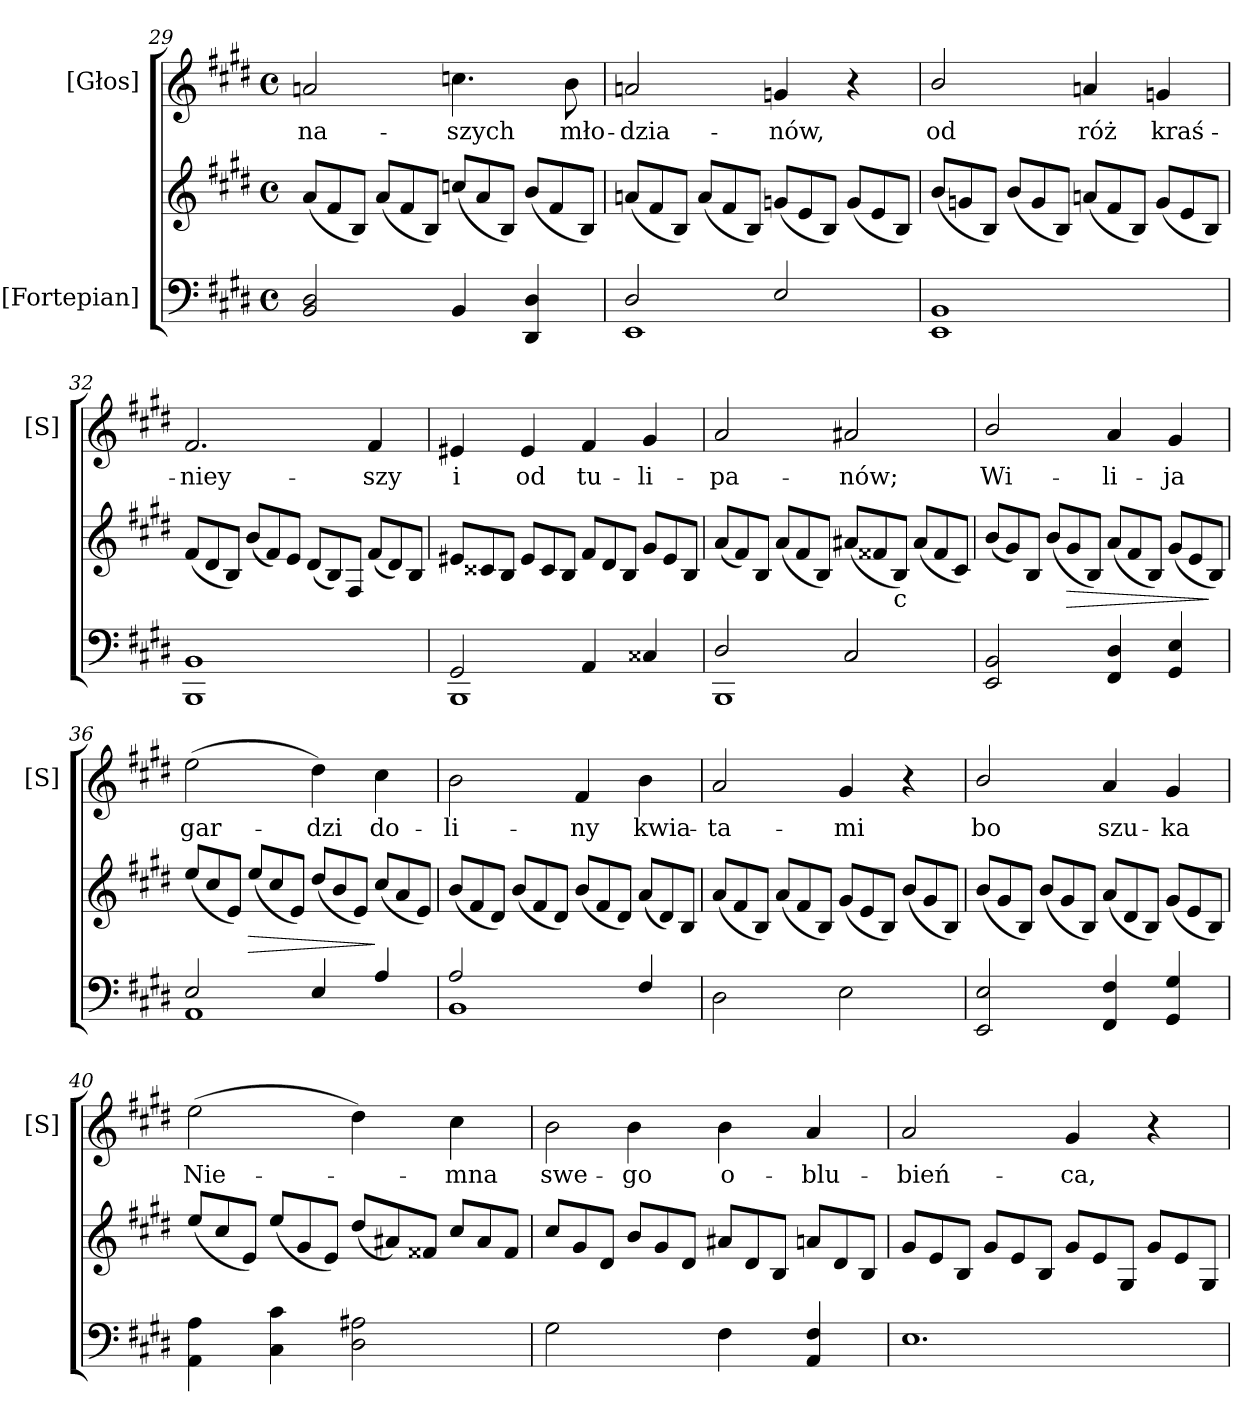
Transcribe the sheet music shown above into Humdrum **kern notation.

**kern	**kern	**dynam	**kern	**text
*part2	*part2	*part2	*part1	*part1
*staff3	*staff2	*staff2/3	*staff1	*staff1
*I"[Fortepian]	*	*	*I"[Głos]	*
*	*	*	*I'[S]	*
*clefF4	*clefG2	*	*clefG2	*
*k[f#c#g#d#]	*k[f#c#g#d#]	*	*k[f#c#g#d#]	*
*E:	*E:	*	*E:	*
*M4/4	*M4/4	*	*M4/4	*
*met(c)	*met(c)	*	*met(c)	*
*	*Xtuplet	*	*	*
=29	=29	=29	=29	=29
2BB/ 2D#/	(12a/L	.	2an/	na-
.	12f#/	.	.	.
.	12B/J)	.	.	.
.	(12a/L	.	.	.
.	12f#/	.	.	.
.	12B/J)	.	.	.
4BB/	(12ccn/L	.	4.ccn\	-szych
.	12a/	.	.	.
.	12B/J)	.	.	.
4DD#/ 4D#/	(12b/L	.	.	.
.	12f#/	.	.	.
.	.	.	8b\	mło-
.	12B/J)	.	.	.
=30	=30	=30	=30	=30
*^	*	*	*	*
2D#/	1EE\	(12an/L	.	2an/	-dzia-
.	.	12f#/	.	.	.
.	.	12B/J)	.	.	.
.	.	(12a/L	.	.	.
.	.	12f#/	.	.	.
.	.	12B/J)	.	.	.
2E/	.	(12gn/L	.	4gn/	-nów,
.	.	12e/	.	.	.
.	.	12B/J)	.	.	.
.	.	(12g/L	.	4r	.
.	.	12e/	.	.	.
.	.	12B/J)	.	.	.
=31	=31	=31	=31	=31	=31
1BB/	1EE\	(12b/L	.	2b/	od
.	.	12gn/	.	.	.
.	.	12B/J)	.	.	.
.	.	(12b/L	.	.	.
.	.	12g/	.	.	.
.	.	12B/J)	.	.	.
.	.	(12an/L	.	4an/	róż
.	.	12f#/	.	.	.
.	.	12B/J)	.	.	.
.	.	(12g/L	.	4gn/	kraś-
.	.	12e/	.	.	.
.	.	12B/J)	.	.	.
=32	=32	=32	=32	=32	=32
1BB/	1BBB\	(12f#/L	.	2.f#/	-niey-
.	.	12d#/	.	.	.
.	.	12B/J)	.	.	.
.	.	(12b/L	.	.	.
.	.	12f#/)	.	.	.
.	.	12e/J	.	.	.
.	.	(12d#/L	.	.	.
.	.	12B/)	.	.	.
.	.	12F#/J	.	.	.
.	.	(12f#/L	.	4f#/	-szy
.	.	12d#/)	.	.	.
.	.	12B/J	.	.	.
=33	=33	=33	=33	=33	=33
2GG#/	1BBB\	12e#X/L	.	4e#X/	i
.	.	12c##X/	.	.	.
.	.	12B/J	.	.	.
.	.	12e#/L	.	4e#/	od
.	.	12c##/	.	.	.
.	.	12B/J	.	.	.
4AA/	.	12f#/L	.	4f#/	tu-
.	.	12d#/	.	.	.
.	.	12B/J	.	.	.
4C##X/	.	12g#/L	.	4g#/	-li-
.	.	12e#/	.	.	.
.	.	12B/J	.	.	.
=34	=34	=34	=34	=34	=34
2D#/	1BBB\	(12a/L	.	2a/	-pa-
.	.	12f#/)	.	.	.
.	.	12B/J	.	.	.
.	.	(12a/L	.	.	.
.	.	12f#/	.	.	.
.	.	12B/J)	.	.	.
2C#/	.	(12a#X/L	.	2a#X/	-nów;
.	.	12f##X/	.	.	.
!	!	!LO:TX:b:t=c	!	!	!
.	.	12B/J)	.	.	.
.	.	(12a#/L	.	.	.
.	.	12f##/	.	.	.
.	.	12c#/J)	.	.	.
*v	*v	*	*	*	*
=35	=35	=35	=35	=35
2EE/ 2BB/	(12b/L	.	2b/	Wi-
.	12g#/)	.	.	.
.	12B/J	.	.	.
.	(12b/L	.	.	.
.	12g#/	>	.	.
.	12B/J)	.	.	.
4FF#/ 4D#/	(12a/L	.	4a/	-li-
.	12f#/	.	.	.
.	12B/J)	.	.	.
4GG#/ 4E/	(12g#/L	.	4g#/	-ja
.	12e/	.	.	.
.	12B/J)	]	.	.
=36	=36	=36	=36	=36
*^	*	*	*	*
2E/	1AA\	(12ee/L	.	(2ee\	gar-
.	.	12cc#/	.	.	.
.	.	12e/J)	.	.	.
.	.	(12ee/L	>	.	.
.	.	12cc#/	.	.	.
.	.	12e/J)	.	.	.
4E/	.	(12dd#/L	.	4dd#\)	-dzi
.	.	12b/	.	.	.
.	.	12e/J)	.	.	.
4A/	.	(12cc#/L	]	4cc#\	do-
.	.	12a/	.	.	.
.	.	12e/J)	.	.	.
=37	=37	=37	=37	=37	=37
!LO:N:vis=2	!	!	!	!	!
2.A/	1BB\	(12b/L	.	2b\	-li-
.	.	12f#/	.	.	.
.	.	12d#/J)	.	.	.
.	.	(12b/L	.	.	.
.	.	12f#/	.	.	.
.	.	12d#/J)	.	.	.
.	.	(12b/L	.	4f#/	-ny
.	.	12f#/	.	.	.
.	.	12d#/J)	.	.	.
4F#/	.	(12a/L	.	4b\	kwia-
.	.	12d#/)	.	.	.
.	.	12B/J	.	.	.
*v	*v	*	*	*	*
=38	=38	=38	=38	=38
2D#\	(12a/L	.	2a/	-ta-
.	12f#/	.	.	.
.	12B/J)	.	.	.
.	(12a/L	.	.	.
.	12f#/	.	.	.
.	12B/J)	.	.	.
2E\	(12g#/L	.	4g#/	-mi
.	12e/	.	.	.
.	12B/J)	.	.	.
.	(12b/L	.	4r	.
.	12g#/	.	.	.
.	12B/J)	.	.	.
=39	=39	=39	=39	=39
2EE/ 2E/	(12b/L	.	2b/	bo
.	12g#/	.	.	.
.	12B/J)	.	.	.
.	(12b/L	.	.	.
.	12g#/	.	.	.
.	12B/J)	.	.	.
4FF#/ 4F#/	(12a/L	.	4a/	szu-
.	12d#/	.	.	.
.	12B/J)	.	.	.
4GG#/ 4G#/	(12g#/L	.	4g#/	-ka
.	12e/	.	.	.
.	12B/J)	.	.	.
=40	=40	=40	=40	=40
4AA\ 4A\	(12ee/L	.	(2ee\	Nie-
.	12cc#/	.	.	.
.	12e/J)	.	.	.
4C#\ 4c#\	(12ee/L	.	.	.
.	12g#/	.	.	.
.	12e/J)	.	.	.
2D#\ 2A#X\	(12dd#/L	.	4dd#\)	.
.	12a#X/)	.	.	.
.	12f##X/J	.	.	.
.	12cc#/L	.	4cc#\	-mna
.	12a#/	.	.	.
.	12f##/J	.	.	.
=41	=41	=41	=41	=41
!	!	!	!LO:N:vis=2	!
2G#\	12cc#/L	.	4b\	swe-
.	12g#/	.	.	.
.	12d#/J	.	.	.
.	12b/L	.	4b\	-go
.	12g#/	.	.	.
.	12d#/J	.	.	.
4F#\	12a#X/L	.	4b\	o-
.	12d#/	.	.	.
.	12B/J	.	.	.
4AA/ 4F#/	12an/L	.	4a/	-blu-
.	12d#/	.	.	.
.	12B/J	.	.	.
=42	=42	=42	=42	=42
!LO:N:vis=1.	!	!	!	!
1E\	12g#/L	.	2a/	-bień-
.	12e/	.	.	.
.	12B/J	.	.	.
.	12g#/L	.	.	.
.	12e/	.	.	.
.	12B/J	.	.	.
.	12g#/L	.	4g#/	-ca,
.	12e/	.	.	.
.	12G#/J	.	.	.
.	12g#/L	.	4r	.
.	12e/	.	.	.
.	12G#/J	.	.	.
=	=	=	=	=
*-	*-	*-	*-	*-
